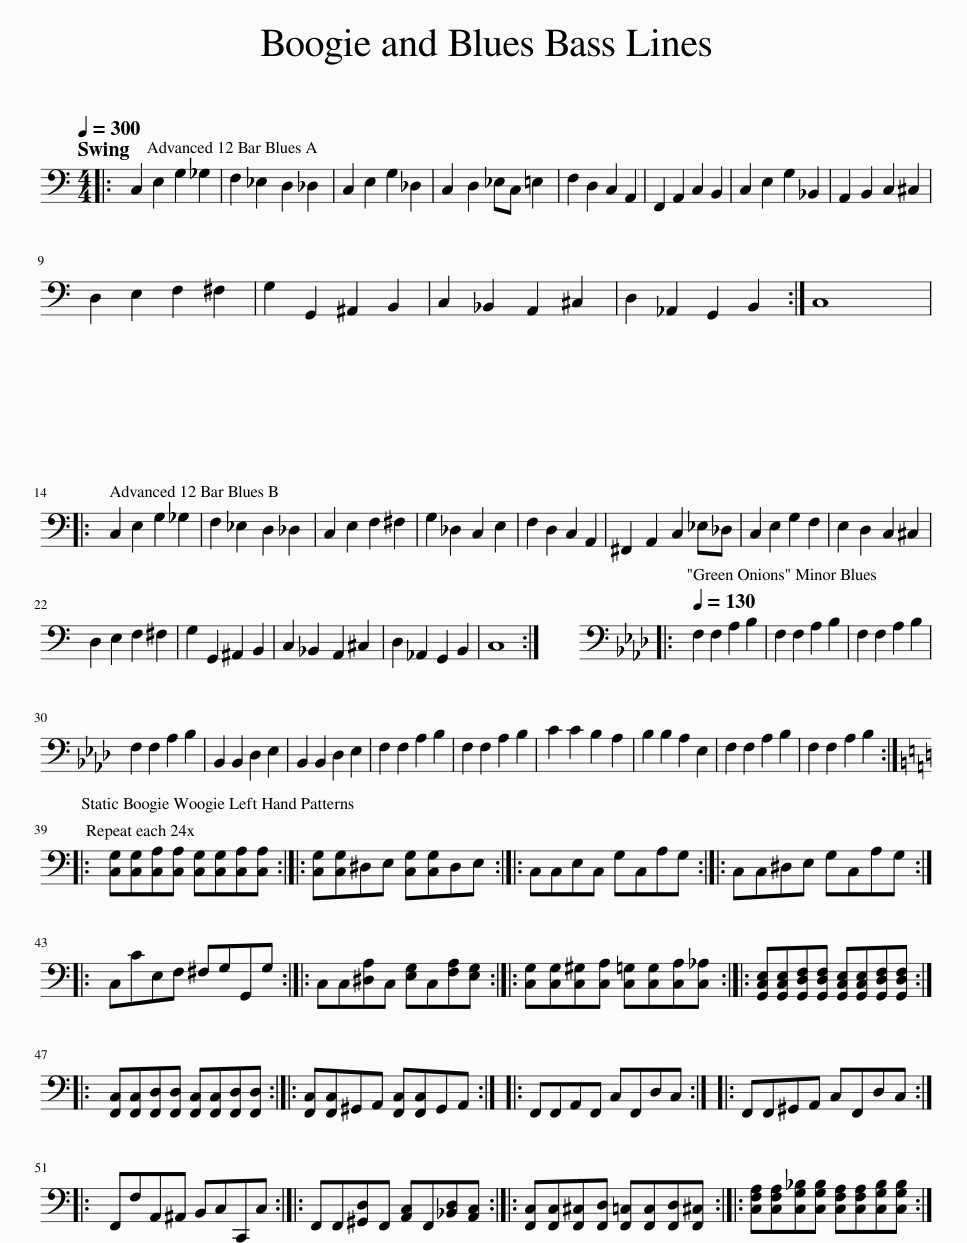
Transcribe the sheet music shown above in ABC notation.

X:1
L:1/8
Q:1/4=300
M:4/4
I:linebreak $
K:C
V:1 bass
V:1
|: C,2 E,2 G,2 _G,2 | F,2 _E,2 D,2 _D,2 | C,2 E,2 G,2 _D,2 | C,2 D,2 _E,C, =E,2 | F,2 D,2 C,2 A,,2 | %5
 F,,2 A,,2 C,2 B,,2 | C,2 E,2 G,2 _B,,2 | A,,2 B,,2 C,2 ^C,2 |$ D,2 E,2 F,2 ^F,2 | G,2 G,,2 ^A,,2 B,,2 | %10
 C,2 _B,,2 A,,2 ^C,2 | D,2 _A,,2 G,,2 B,,2 :| C,8 |:$ C,2 E,2 G,2 _G,2 | F,2 _E,2 D,2 _D,2 | %15
 C,2 E,2 F,2 ^F,2 | G,2 _D,2 C,2 E,2 | F,2 D,2 C,2 A,,2 | ^F,,2 A,,2 C,2 _E,_D, | C,2 E,2 G,2 F,2 | %20
 E,2 D,2 C,2 ^C,2 |$ D,2 E,2 F,2 ^F,2 | G,2 G,,2 ^A,,2 B,,2 | C,2 _B,,2 A,,2 ^C,2 | D,2 _A,,2 G,,2 B,,2 | %25
 C,8 ::[K:Ab][Q:1/4=130] F,2 F,2 A,2 B,2 | F,2 F,2 A,2 B,2 | F,2 F,2 A,2 B,2 |$ F,2 F,2 A,2 B,2 | %30
 B,,2 B,,2 D,2 E,2 | B,,2 B,,2 D,2 E,2 | F,2 F,2 A,2 B,2 | F,2 F,2 A,2 B,2 | C2 C2 B,2 A,2 | %35
 B,2 B,2 A,2 E,2 | F,2 F,2 A,2 B,2 | F,2 F,2 A,2 B,2 ::$[K:C] [C,G,][C,G,][C,A,][C,A,] [C,G,][C,G,][C,A,][C,A,] :: [C,G,][C,G,]^D,E, [C,G,][C,G,]D,E, :: %40
 C,C,E,C, G,C,A,G, :: C,C,^D,E, G,C,A,G, ::$ C,CE,F, ^F,G,G,,G, :: C,C,[^D,A,]C, [E,G,]C,[F,A,][E,G,] :: [C,G,][C,G,][C,^G,][C,A,] [C,=G,][C,G,][C,A,][C,_A,] :: %45
 [G,,C,E,][G,,C,E,][G,,D,F,][G,,D,F,] [G,,C,E,][G,,C,E,][G,,D,F,][G,,D,F,] ::$ [F,,C,][F,,C,][F,,D,][F,,D,] [F,,C,][F,,C,][F,,D,][F,,D,] :: [F,,C,][F,,C,]^G,,A,, [F,,C,][F,,C,]G,,A,, ::[K:C] F,,F,,A,,F,, C,F,,D,C, ::[K:C] F,,F,,^G,,A,, C,F,,D,C, ::$ %50
 F,,F,A,,^A,, B,,C,C,,C, :: F,,F,,[^G,,D,]F,, [A,,C,]F,,[_B,,D,][A,,C,] :: [F,,C,][F,,C,][F,,^C,][F,,D,] [F,,=C,][F,,C,][F,,D,][F,,^C,] :: [C,F,A,][C,F,A,][C,G,_B,][C,G,B,] [C,F,A,][C,F,A,][C,G,B,][C,G,B,] :| %54
